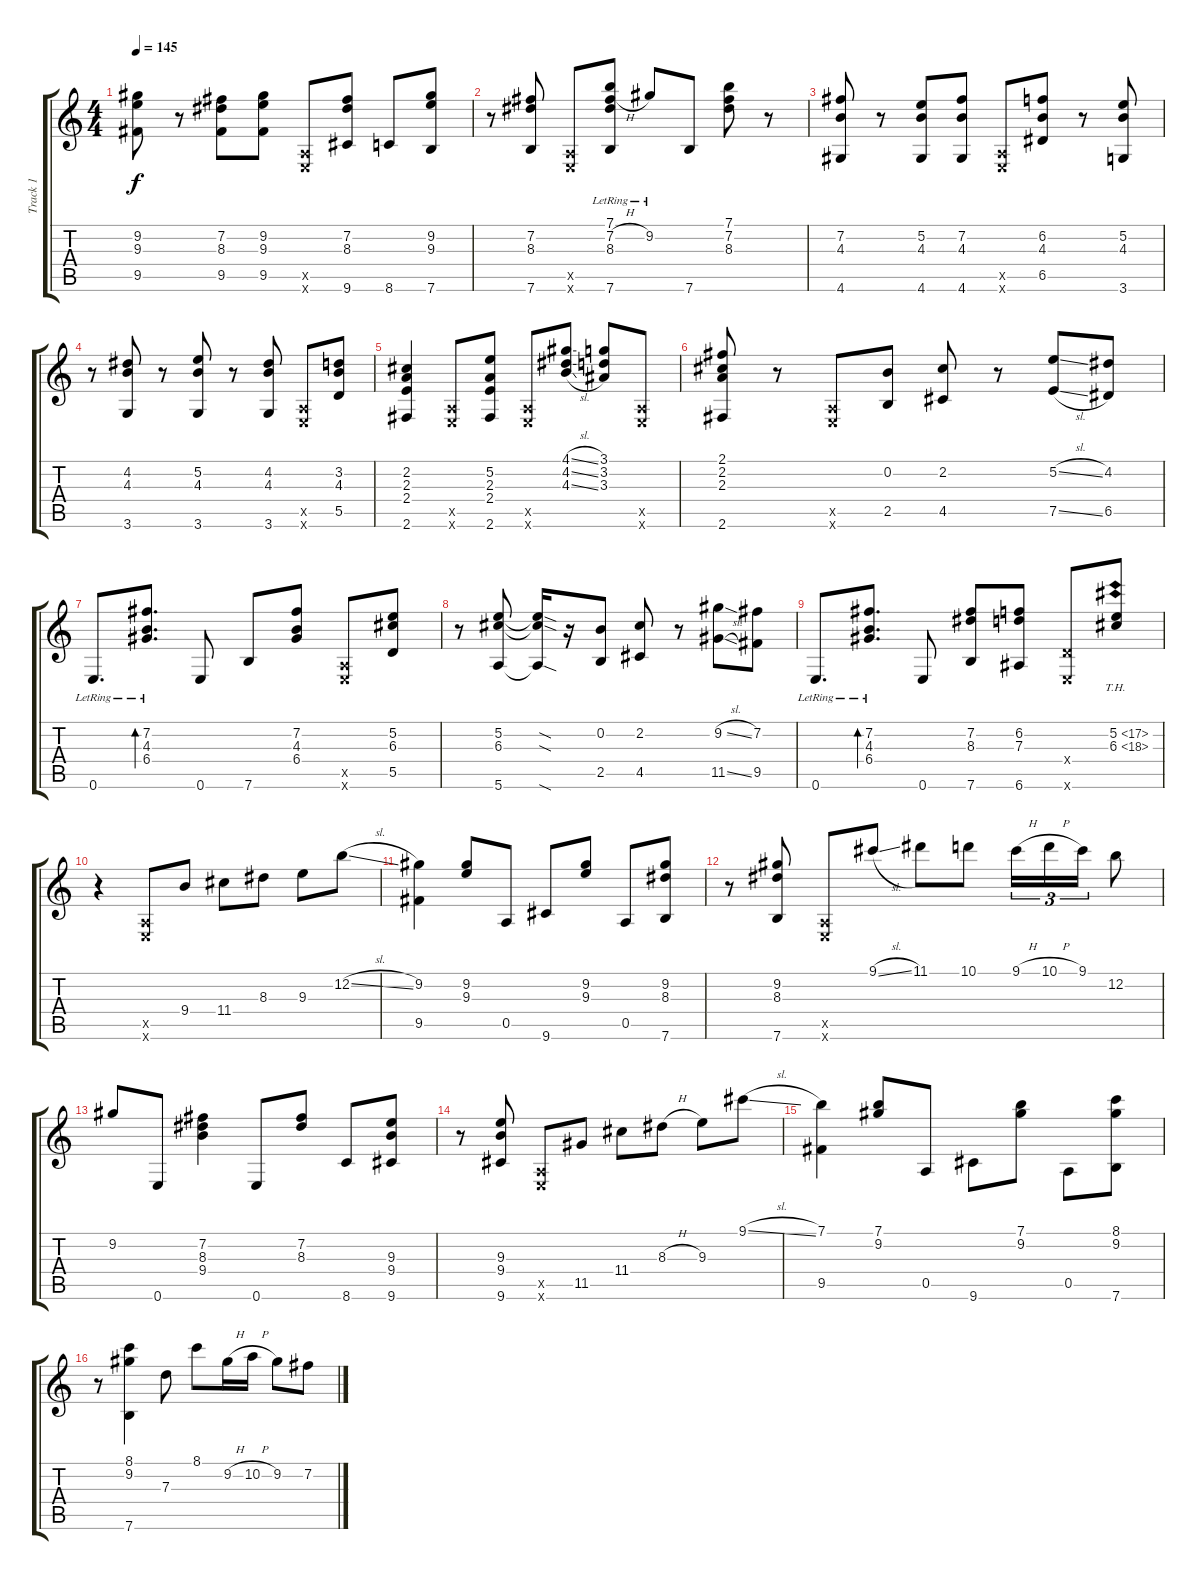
\track ("Track 1" "Track 1") {instrument acousticguitarsteel}
\staff {score tabs}
\tuning (E4 B3 G3 D3 A2 E2) {hide}
\ts (4 4)
\tempo 145
\clef g2
\ks c
(9.2 9.3 9.5).8{dy f} r.8 (7.2 8.3 9.5).8 (9.2 9.3 9.5).8 (0.5{x} 0.6{x}).8 (7.2 8.3 9.6).8 8.6.8 (9.2 9.3 7.6).8 |
r.8 (7.2 8.3 7.6).8 (0.5{x} 0.6{x}).8 (7.1{lr} 7.2{h} 8.3{lr} 7.6{lr}).8 9.2{lr}.8 7.6.8 (7.1 7.2 8.3).8 r.8 |
(7.2 4.3 4.6).8 r.8 (5.2 4.3 4.6).8 (7.2 4.3 4.6).8 (0.5{x} 0.6{x}).8 (6.2 4.3 6.5).8 r.8 (5.2 4.3 3.6).8 |
r.8 (4.2 4.3 3.6).8 r.8 (5.2 4.3 3.6).8 r.8 (4.2 4.3 3.6).8 (0.5{x} 0.6{x}).8 (3.2 4.3 5.5).8 |
(2.2 2.3 2.4 2.6).4 (0.5{x} 0.6{x}).8 (5.2 2.3 2.4 2.6).8 (0.5{x} 0.6{x}).8 (4.1{sl} 4.2{sl} 4.3{sl}).8 (3.1 3.2 3.3).8 (0.5{x} 0.6{x}).8 |
(2.1 2.2 2.3 2.6).8 r.8 (0.5{x} 0.6{x}).8 (0.2 2.5).8 (2.2 4.5).8 r.8 (5.2{sl} 7.5{sl}).8 (4.2 6.5).8 |
0.6{lr}.8{d} (7.2{lr} 4.3{lr} 6.4{lr}).8{d bd 240} 0.6.8 7.6.8 (7.2 4.3 6.4).8 (0.5{x} 0.6{x}).8 (5.2 6.3 5.5).8 |
r.8 (5.2 6.3 5.6).8 (5.2{sod t} 6.3{sod t} 5.6{sod t}).16 r.16 (0.2 2.5).8 (2.2 4.5).8 r.8 (9.2{sl} 11.5{sl}).8 (7.2 9.5).8 |
0.6{lr}.8{d} (7.2{lr} 4.3{lr} 6.4{lr}).8{d bd 240} 0.6.8 (7.2 8.3 7.6).8 (6.2 7.3 6.6).8 (0.4{x} 0.6{x}).8 (5.2{th 12} 6.3{th 12}).8 |
r.4 (0.5{x} 0.6{x}).8 9.4.8 11.4.8 8.3.8 9.3.8 12.2{sl}.8 |
(9.2 9.5).4 (9.2 9.3).8 0.5.8 9.6.8 (9.2 9.3).8 0.5.8 (9.2 8.3 7.6).8 |
r.8 (9.2 8.3 7.6).8 (0.5{x} 0.6{x}).8 9.1{sl}.8 11.1.8 10.1.8 9.1{h}.16{tu (3 2)} 10.1{h}.16{tu (3 2)} 9.1.16{tu (3 2)} 12.2.8 |
9.2.8 0.6.8 (7.2 8.3 9.4).4 0.6.8 (7.2 8.3).8 8.6.8 (9.3 9.4 9.6).8 |
r.8 (9.3 9.4 9.6).8 (0.5{x} 0.6{x}).8 11.5.8 11.4.8 8.3{h}.8 9.3.8 9.1{sl}.8 |
(7.1 9.5).4 (7.1 9.2).8 0.5.8 9.6.8 (7.1 9.2).8 0.5.8 (8.1 9.2 7.6).8 |
r.8 (8.1 9.2 7.6).4 7.3.8 8.1.8 9.2{h}.16 10.2{h}.16 9.2.8 7.2.8
